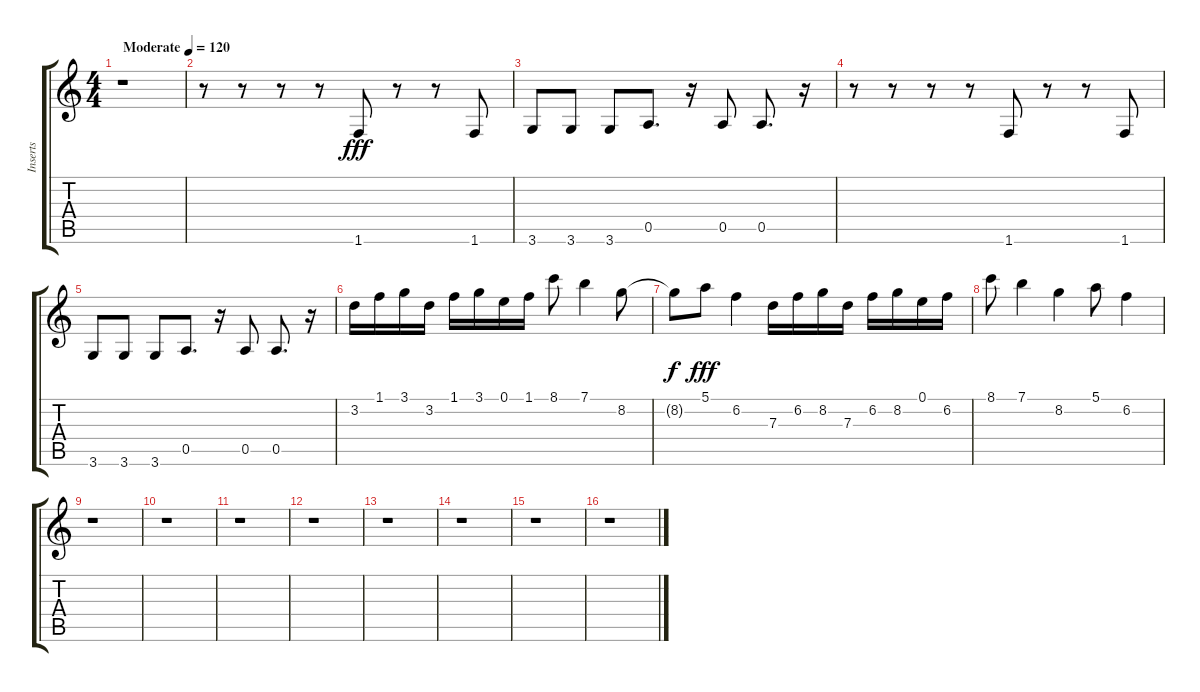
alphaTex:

\track ("Inserts" "Inserts") {instrument electricguitarclean}
\staff {score tabs}
\tuning (E4 B3 G3 D3 A2 E2) {hide}
\ts (4 4)
\tempo (120 "Moderate")
\clef g2
\ks c
r.1{dy fff instrument electricguitarclean} |
r.8{instrument slapbass1} r.8 r.8 r.8 1.6.8 r.8 r.8 1.6.8 |
3.6.8 3.6.8 3.6.8 0.5.8{d} r.16 0.5.8 0.5.8{d} r.16 |
r.8 r.8 r.8 r.8 1.6.8 r.8 r.8 1.6.8 |
3.6.8 3.6.8 3.6.8 0.5.8{d} r.16 0.5.8 0.5.8{d} r.16 |
3.2.16{instrument electricguitarclean} 1.1.16 3.1.16 3.2.16 1.1.16 3.1.16 0.1.16 1.1.16 8.1.8 7.1.4 8.2.8 |
8.2{t}.8{dy f} 5.1.8{dy fff} 6.2.4 7.3.16 6.2.16 8.2.16 7.3.16 6.2.16 8.2.16 0.1.16 6.2.16 |
8.1.8 7.1.4 8.2.4 5.1.8 6.2.4 |
r.1 |
r.1 |
r.1 |
r.1 |
r.1 |
r.1 |
r.1 |
r.1
